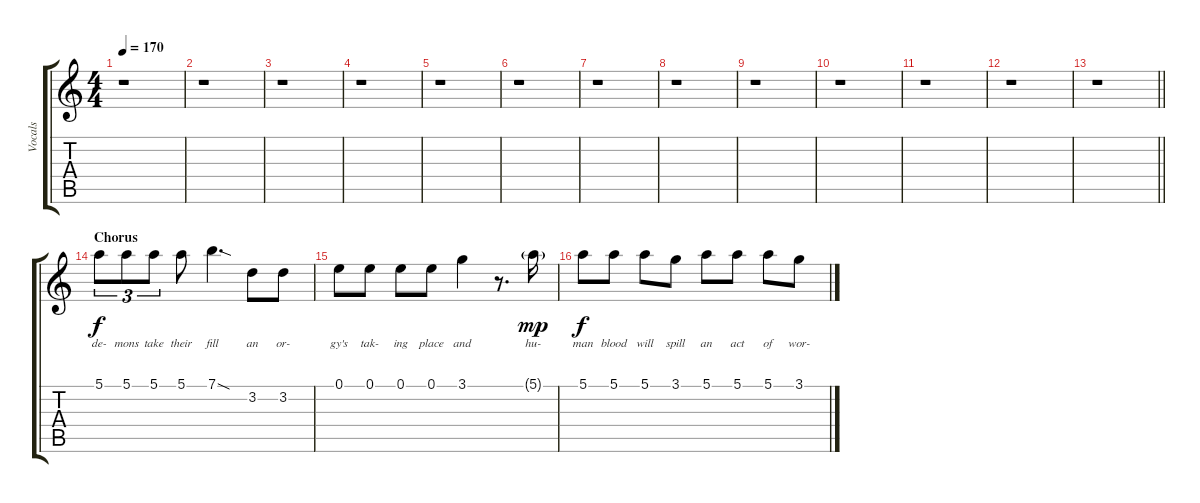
\track ("Vocals" "Vocals") {instrument overdrivenguitar}
\staff {score tabs}
\tuning (E4 B3 G3 D3 A2 E2) {hide}
\ts (4 4)
\tempo 170
\clef g2
\ks c
r.1{dy f} |
r.1 |
r.1 |
r.1 |
r.1 |
r.1 |
r.1 |
r.1 |
r.1 |
r.1 |
r.1 |
r.1 |
\barLineRight lightlight
r.1 |
\section ("" "Chorus")
5.1.8{tu (3 2) lyrics (0 "de-") lyrics (1 "") lyrics (2 "") lyrics (3 "") lyrics (4 "")} 5.1.8{tu (3 2) lyrics (0 "mons") lyrics (1 "") lyrics (2 "") lyrics (3 "") lyrics (4 "")} 5.1.8{tu (3 2) lyrics (0 "take") lyrics (1 "") lyrics (2 "") lyrics (3 "") lyrics (4 "")} 5.1.8{lyrics (0 "their") lyrics (1 "") lyrics (2 "") lyrics (3 "") lyrics (4 "")} 7.1{sod}.4{d lyrics (0 "fill") lyrics (1 "") lyrics (2 "") lyrics (3 "") lyrics (4 "")} 3.2.8{lyrics (0 "an") lyrics (1 "") lyrics (2 "") lyrics (3 "") lyrics (4 "")} 3.2.8{lyrics (0 "or-") lyrics (1 "") lyrics (2 "") lyrics (3 "") lyrics (4 "")} |
0.1.8{lyrics (0 "gy's") lyrics (1 "") lyrics (2 "") lyrics (3 "") lyrics (4 "")} 0.1.8{lyrics (0 "tak-") lyrics (1 "") lyrics (2 "") lyrics (3 "") lyrics (4 "")} 0.1.8{lyrics (0 "ing") lyrics (1 "") lyrics (2 "") lyrics (3 "") lyrics (4 "")} 0.1.8{lyrics (0 "place") lyrics (1 "") lyrics (2 "") lyrics (3 "") lyrics (4 "")} 3.1.4{lyrics (0 "and") lyrics (1 "") lyrics (2 "") lyrics (3 "") lyrics (4 "")} r.8{d} 5.1{g}.16{lyrics (0 "hu-") lyrics (1 "") lyrics (2 "") lyrics (3 "") lyrics (4 "") dy mp} |
5.1.8{lyrics (0 "man") lyrics (1 "") lyrics (2 "") lyrics (3 "") lyrics (4 "") dy f} 5.1.8{lyrics (0 "blood") lyrics (1 "") lyrics (2 "") lyrics (3 "") lyrics (4 "")} 5.1.8{lyrics (0 "will") lyrics (1 "") lyrics (2 "") lyrics (3 "") lyrics (4 "")} 3.1.8{lyrics (0 "spill") lyrics (1 "") lyrics (2 "") lyrics (3 "") lyrics (4 "")} 5.1.8{lyrics (0 "an") lyrics (1 "") lyrics (2 "") lyrics (3 "") lyrics (4 "")} 5.1.8{lyrics (0 "act") lyrics (1 "") lyrics (2 "") lyrics (3 "") lyrics (4 "")} 5.1.8{lyrics (0 "of") lyrics (1 "") lyrics (2 "") lyrics (3 "") lyrics (4 "")} 3.1.8{lyrics (0 "wor-") lyrics (1 "") lyrics (2 "") lyrics (3 "") lyrics (4 "")}
